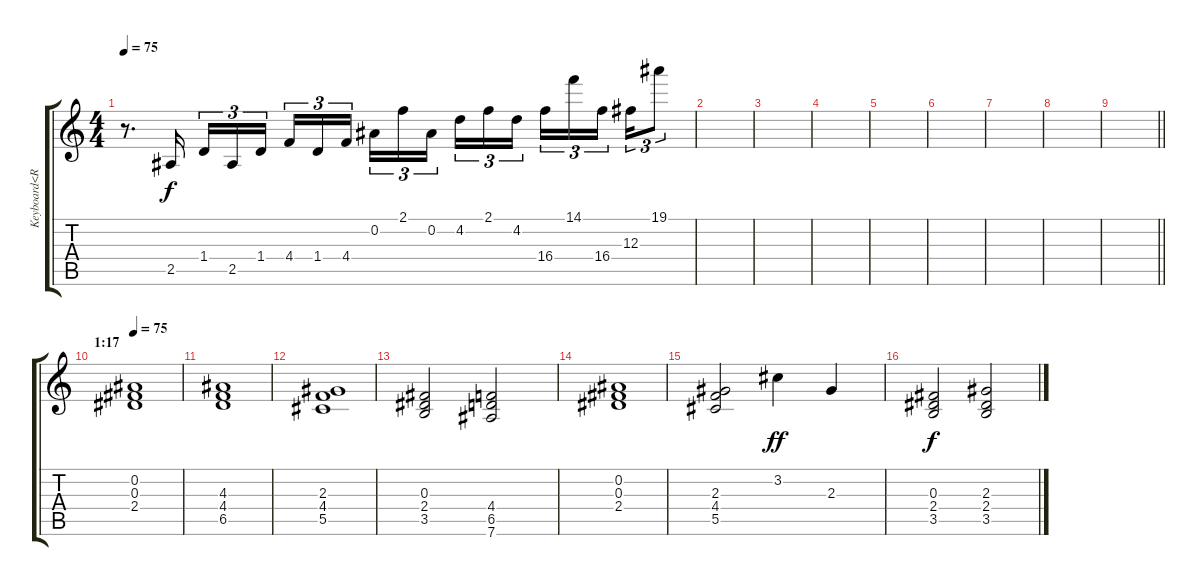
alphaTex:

\track ("Keyboard<R>" "Keyboard<R") {instrument stringensemble1}
\staff {score tabs}
\tuning (Eb5 Bb4 Gb4 Db4 Ab3 Eb3) {hide}
\ts (4 4)
\tempo 75
\clef g2
\ks c
r.8{d dy f} 2.5.16 1.4.16{tu (3 2)} 2.5.16{tu (3 2)} 1.4.16{tu (3 2)} 4.4.16{tu (3 2)} 1.4.16{tu (3 2)} 4.4.16{tu (3 2)} 0.2.16{tu (3 2)} 2.1.16{tu (3 2)} 0.2.16{tu (3 2)} 4.2.16{tu (3 2)} 2.1.16{tu (3 2)} 4.2.16{tu (3 2)} 16.4.16{tu (3 2)} 14.1.16{tu (3 2)} 16.4.16{tu (3 2)} 12.3.16{tu (3 2)} 19.1.8{tu (3 2)} |
|
|
|
|
|
|
|
\barLineRight lightlight
|
\section ("" "1:17")
\tempo 75
(0.2 0.3 2.4).1{volume 12 instrument stringensemble1} |
(4.3 4.4 6.5).1 |
(2.3 4.4 5.5).1 |
(0.3 2.4 3.5).2 (4.4 6.5 7.6).2 |
(0.2 0.3 2.4).1 |
(2.3 4.4 5.5).2 3.2.4{dy ff} 2.3.4 |
(0.3 2.4 3.5).2{dy f} (2.3 2.4 3.5).2
